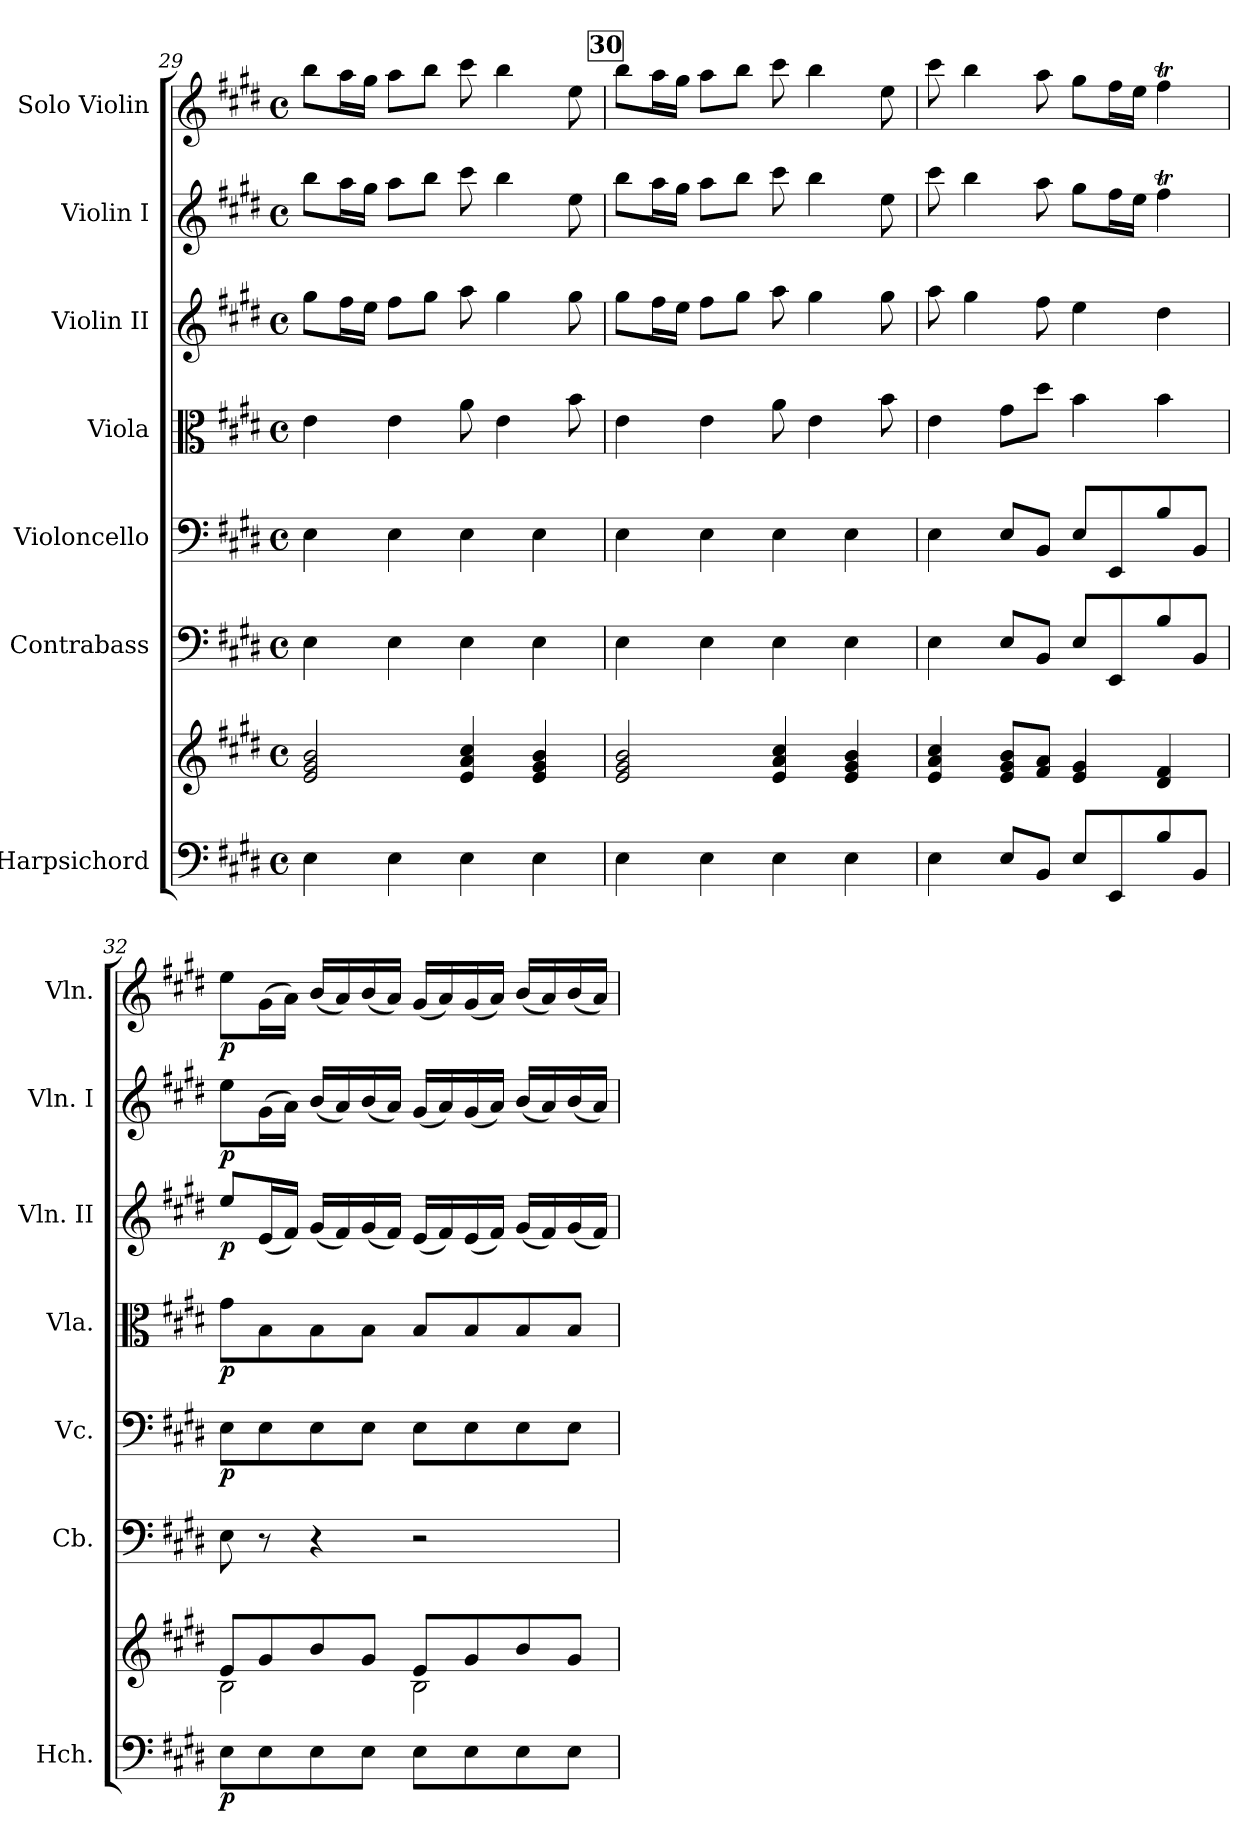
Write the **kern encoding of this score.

**kern	**kern	**dynam	**kern	**kern	**dynam	**kern	**dynam	**kern	**dynam	**kern	**dynam	**kern	**dynam
*part7	*part7	*part7	*part6	*part5	*part5	*part4	*part4	*part3	*part3	*part2	*part2	*part1	*part1
*staff8	*staff7	*staff7/8	*staff6	*staff5	*staff5	*staff4	*staff4	*staff3	*staff3	*staff2	*staff2	*staff1	*staff1
*I"Harpsichord	*	*	*I"Contrabass	*I"Violoncello	*	*I"Viola	*	*I"Violin II	*	*I"Violin I	*	*I"Solo Violin	*
*I'Hch.	*	*	*I'Cb.	*I'Vc.	*	*I'Vla.	*	*I'Vln. II	*	*I'Vln. I	*	*I'Vln.	*
*clefF4	*clefG2	*	*clefF4	*clefF4	*	*clefC3	*	*clefG2	*	*clefG2	*	*clefG2	*
*	*	*	*ITrd7c12	*	*	*	*	*	*	*	*	*	*
*k[f#c#g#d#]	*k[f#c#g#d#]	*	*k[f#c#g#d#]	*k[f#c#g#d#]	*	*k[f#c#g#d#]	*	*k[f#c#g#d#]	*	*k[f#c#g#d#]	*	*k[f#c#g#d#]	*
*M4/4	*M4/4	*	*M4/4	*M4/4	*	*M4/4	*	*M4/4	*	*M4/4	*	*M4/4	*
*met(c)	*met(c)	*	*met(c)	*met(c)	*	*met(c)	*	*met(c)	*	*met(c)	*	*met(c)	*
=29	=29	=29	=29	=29	=29	=29	=29	=29	=29	=29	=29	=29	=29
4E\	2e/ 2g#/ 2b/	.	4EE\	4E\	.	4e\	.	8gg#\L	.	8bb\L	.	8bb\L	.
.	.	.	.	.	.	.	.	16ff#\L	.	16aa\L	.	16aa\L	.
.	.	.	.	.	.	.	.	16ee\JJ	.	16gg#\JJ	.	16gg#\JJ	.
4E\	.	.	4EE\	4E\	.	4e\	.	8ff#\L	.	8aa\L	.	8aa\L	.
.	.	.	.	.	.	.	.	8gg#\J	.	8bb\J	.	8bb\J	.
4E\	4e/ 4a/ 4cc#/	.	4EE\	4E\	.	8a\	.	8aa\	.	8ccc#\	.	8ccc#\	.
.	.	.	.	.	.	4e\	.	4gg#\	.	4bb\	.	4bb\	.
4E\	4e/ 4g#/ 4b/	.	4EE\	4E\	.	.	.	.	.	.	.	.	.
.	.	.	.	.	.	8b\	.	8gg#\	.	8ee\	.	8ee\	.
!!LO:PB:g=z
!!LO:REH:place=s1:a:B:fs=14:t=30
=30	=30	=30	=30	=30	=30	=30	=30	=30	=30	=30	=30	=30	=30
4E\	2e/ 2g#/ 2b/	.	4EE\	4E\	.	4e\	.	8gg#\L	.	8bb\L	.	8bb\L	.
.	.	.	.	.	.	.	.	16ff#\L	.	16aa\L	.	16aa\L	.
.	.	.	.	.	.	.	.	16ee\JJ	.	16gg#\JJ	.	16gg#\JJ	.
4E\	.	.	4EE\	4E\	.	4e\	.	8ff#\L	.	8aa\L	.	8aa\L	.
.	.	.	.	.	.	.	.	8gg#\J	.	8bb\J	.	8bb\J	.
4E\	4e/ 4a/ 4cc#/	.	4EE\	4E\	.	8a\	.	8aa\	.	8ccc#\	.	8ccc#\	.
.	.	.	.	.	.	4e\	.	4gg#\	.	4bb\	.	4bb\	.
4E\	4e/ 4g#/ 4b/	.	4EE\	4E\	.	.	.	.	.	.	.	.	.
.	.	.	.	.	.	8b\	.	8gg#\	.	8ee\	.	8ee\	.
=31	=31	=31	=31	=31	=31	=31	=31	=31	=31	=31	=31	=31	=31
4E\	4e/ 4a/ 4cc#/	.	4EE\	4E\	.	4e\	.	8aa\	.	8ccc#\	.	8ccc#\	.
.	.	.	.	.	.	.	.	4gg#\	.	4bb\	.	4bb\	.
8E/L	8e/ 8g#/ 8b/L	.	8EE/L	8E/L	.	8g#\L	.	.	.	.	.	.	.
8BB/J	8f#/ 8a/J	.	8BBB/J	8BB/J	.	8dd#\J	.	8ff#\	.	8aa\	.	8aa\	.
8E/L	4e/ 4g#/	.	8EE/L	8E/L	.	4b\	.	4ee\	.	8gg#\L	.	8gg#\L	.
8EE/	.	.	8EEE/	8EE/	.	.	.	.	.	16ff#\L	.	16ff#\L	.
.	.	.	.	.	.	.	.	.	.	16ee\JJ	.	16ee\JJ	.
8B/	4d#/ 4f#/	.	8BB/	8B/	.	4b\	.	4dd#\	.	4ff#T\	.	4ff#T\	.
8BB/J	.	.	8BBB/J	8BB/J	.	.	.	.	.	.	.	.	.
=32	=32	=32	=32	=32	=32	=32	=32	=32	=32	=32	=32	=32	=32
*	*^	*	*	*	*	*	*	*	*	*	*	*	*
!	!	!	!LO:DY:b=2	!	!	!LO:DY:b	!	!LO:DY:b	!	!LO:DY:b	!	!LO:DY:b	!	!LO:DY:b
8E\L	8e/L	2B\	p	8EE\	8E\L	p	8g#\L	p	8ee/L	p	8ee\L	p	8ee\L	p
8E\	8g#/	.	.	8r	8E\	.	8B\	.	(<16e/L	.	(>16g#\L	.	(>16g#\L	.
.	.	.	.	.	.	.	.	.	16f#/JJ)	.	16a\JJ)	.	16a\JJ)	.
8E\	8b/	.	.	4r	8E\	.	8B\	.	(<16g#/LL	.	(<16b/LL	.	(<16b/LL	.
.	.	.	.	.	.	.	.	.	16f#/)	.	16a/)	.	16a/)	.
8E\J	8g#/J	.	.	.	8E\J	.	8B\J	.	(<16g#/	.	(<16b/	.	(<16b/	.
.	.	.	.	.	.	.	.	.	16f#/JJ)	.	16a/JJ)	.	16a/JJ)	.
8E\L	8e/L	2B\	.	2r	8E\L	.	8B/L	.	(<16e/LL	.	(<16g#/LL	.	(<16g#/LL	.
.	.	.	.	.	.	.	.	.	16f#/)	.	16a/)	.	16a/)	.
8E\	8g#/	.	.	.	8E\	.	8B/	.	(<16e/	.	(<16g#/	.	(<16g#/	.
.	.	.	.	.	.	.	.	.	16f#/JJ)	.	16a/JJ)	.	16a/JJ)	.
8E\	8b/	.	.	.	8E\	.	8B/	.	(<16g#/LL	.	(<16b/LL	.	(<16b/LL	.
.	.	.	.	.	.	.	.	.	16f#/)	.	16a/)	.	16a/)	.
8E\J	8g#/J	.	.	.	8E\J	.	8B/J	.	(<16g#/	.	(<16b/	.	(<16b/	.
.	.	.	.	.	.	.	.	.	16f#/JJ)	.	16a/JJ)	.	16a/JJ)	.
*	*v	*v	*	*	*	*	*	*	*	*	*	*	*	*
=	=	=	=	=	=	=	=	=	=	=	=	=	=
*-	*-	*-	*-	*-	*-	*-	*-	*-	*-	*-	*-	*-	*-
